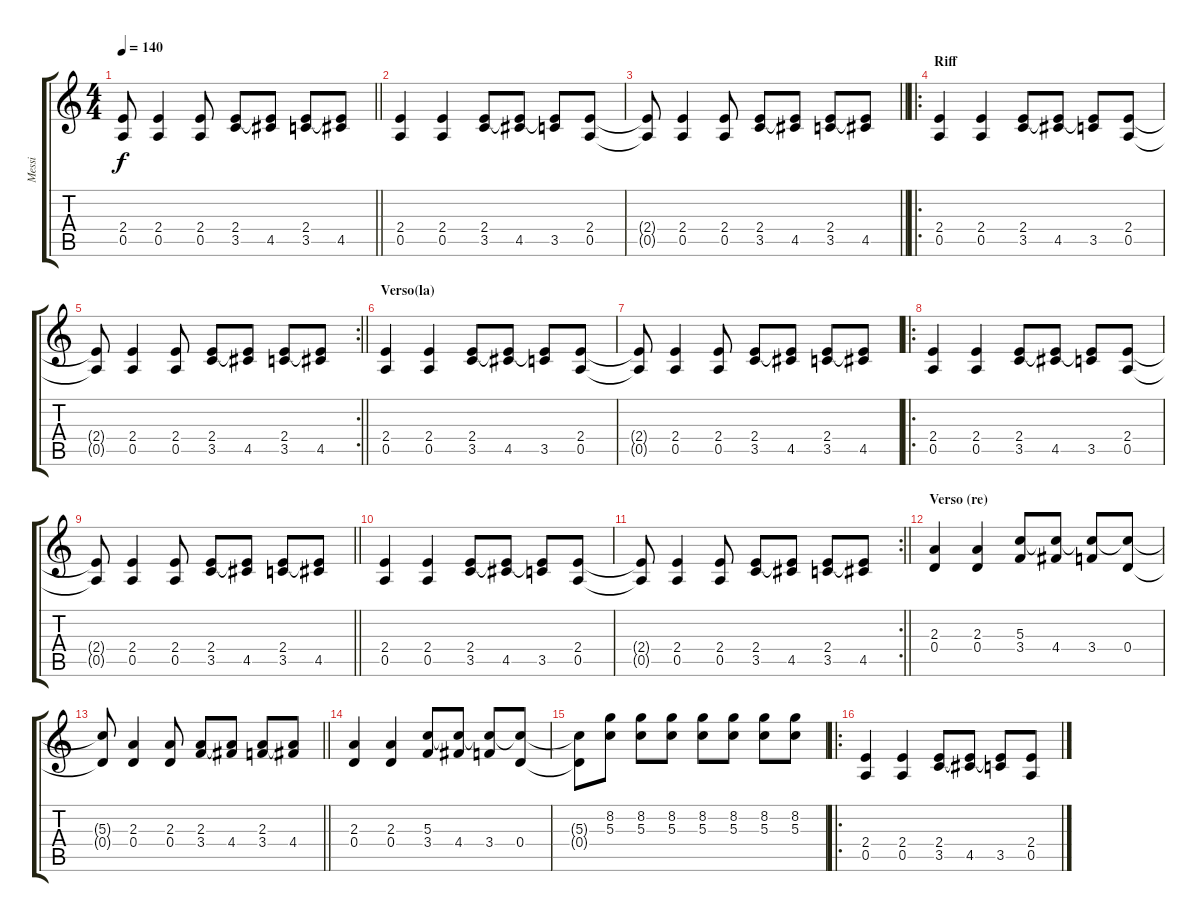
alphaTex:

\track ("Messi" "Messi") {instrument overdrivenguitar}
\staff {score tabs}
\tuning (E4 B3 G3 D3 A2 E2) {hide}
\ts (4 4)
\tempo 140
\clef g2
\barLineRight lightlight
\ks c
(2.4{t} 0.5{t}).8{dy f} (2.4 0.5).4 (2.4 0.5).8 (2.4 3.5).8 (2.4{t} 4.5).8 (2.4 3.5).8 (2.4{t} 4.5).8 |
(2.4 0.5).4 (2.4 0.5).4 (2.4 3.5).8 (2.4{t} 4.5).8 (2.4{t} 3.5).8 (2.4 0.5).8 |
\barLineRight lightlight
(2.4{t} 0.5{t}).8 (2.4 0.5).4 (2.4 0.5).8 (2.4 3.5).8 (2.4{t} 4.5).8 (2.4 3.5).8 (2.4{t} 4.5).8 |
\ro
\section ("" "Riff")
(2.4 0.5).4 (2.4 0.5).4 (2.4 3.5).8 (2.4{t} 4.5).8 (2.4{t} 3.5).8 (2.4 0.5).8 |
\rc 2
\barLineRight lightlight
(2.4{t} 0.5{t}).8 (2.4 0.5).4 (2.4 0.5).8 (2.4 3.5).8 (2.4{t} 4.5).8 (2.4 3.5).8 (2.4{t} 4.5).8 |
\section ("" "Verso(la)")
(2.4 0.5).4 (2.4 0.5).4 (2.4 3.5).8 (2.4{t} 4.5).8 (2.4{t} 3.5).8 (2.4 0.5).8 |
(2.4{t} 0.5{t}).8 (2.4 0.5).4 (2.4 0.5).8 (2.4 3.5).8 (2.4{t} 4.5).8 (2.4 3.5).8 (2.4{t} 4.5).8 |
\ro
(2.4 0.5).4 (2.4 0.5).4 (2.4 3.5).8 (2.4{t} 4.5).8 (2.4{t} 3.5).8 (2.4 0.5).8 |
\barLineRight lightlight
(2.4{t} 0.5{t}).8 (2.4 0.5).4 (2.4 0.5).8 (2.4 3.5).8 (2.4{t} 4.5).8 (2.4 3.5).8 (2.4{t} 4.5).8 |
(2.4 0.5).4 (2.4 0.5).4 (2.4 3.5).8 (2.4{t} 4.5).8 (2.4{t} 3.5).8 (2.4 0.5).8 |
\rc 2
\barLineRight lightlight
(2.4{t} 0.5{t}).8 (2.4 0.5).4 (2.4 0.5).8 (2.4 3.5).8 (2.4{t} 4.5).8 (2.4 3.5).8 (2.4{t} 4.5).8 |
\section ("" "Verso (re)")
(2.3 0.4).4 (2.3 0.4).4 (5.3 3.4).8 (5.3{t} 4.4).8 (5.3{t} 3.4).8 (5.3{t} 0.4).8 |
\barLineRight lightlight
(5.3{t} 0.4{t}).8 (2.3 0.4).4 (2.3 0.4).8 (2.3 3.4).8 (2.3{t} 4.4).8 (2.3 3.4).8 (2.3{t} 4.4).8 |
(2.3 0.4).4 (2.3 0.4).4 (5.3 3.4).8 (5.3{t} 4.4).8 (5.3{t} 3.4).8 (5.3{t} 0.4).8 |
(5.3{t} 0.4{t}).8 (8.2 5.3).8 (8.2 5.3).8 (8.2 5.3).8 (8.2 5.3).8 (8.2 5.3).8 (8.2 5.3).8 (8.2 5.3).8 |
\ro
(2.4 0.5).4 (2.4 0.5).4 (2.4 3.5).8 (2.4{t} 4.5).8 (2.4{t} 3.5).8 (2.4 0.5).8
